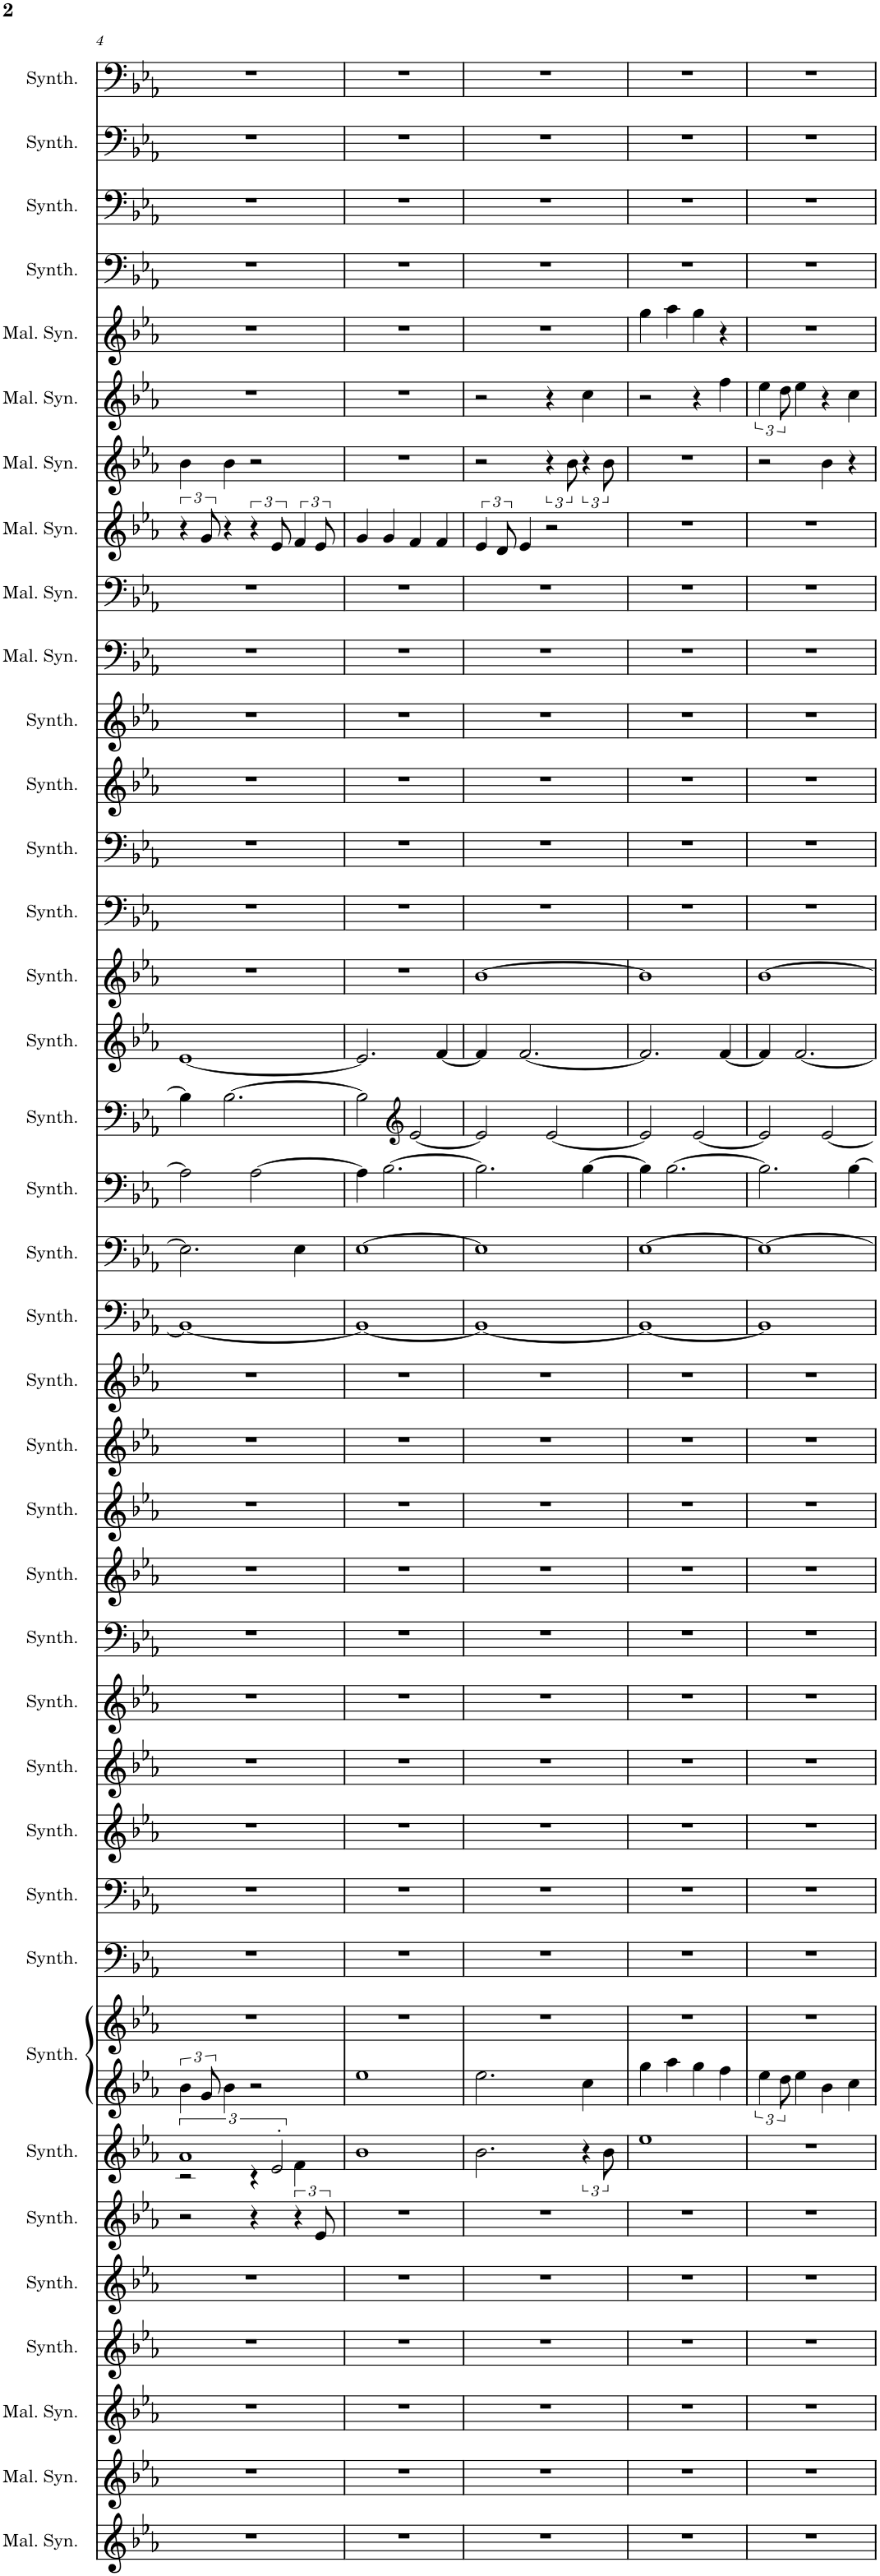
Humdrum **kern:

**kern	**kern	**kern	**kern	**kern	**kern	**kern	**kern	**kern	**kern	**kern	**kern	**kern	**kern	**kern	**kern	**kern	**kern	**kern	**kern	**kern	**kern	**kern	**kern	**kern	**kern	**kern	**kern	**kern	**kern	**kern	**kern	**kern	**kern	**kern	**kern	**kern	**kern	**kern
*part38	*part37	*part36	*part35	*part34	*part33	*part32	*part31	*part31	*part30	*part29	*part28	*part27	*part26	*part25	*part24	*part23	*part22	*part21	*part20	*part19	*part18	*part17	*part16	*part15	*part14	*part13	*part12	*part11	*part10	*part9	*part8	*part7	*part6	*part5	*part4	*part3	*part2	*part1
*staff39	*staff38	*staff37	*staff36	*staff35	*staff34	*staff33	*staff32	*staff31	*staff30	*staff29	*staff28	*staff27	*staff26	*staff25	*staff24	*staff23	*staff22	*staff21	*staff20	*staff19	*staff18	*staff17	*staff16	*staff15	*staff14	*staff13	*staff12	*staff11	*staff10	*staff9	*staff8	*staff7	*staff6	*staff5	*staff4	*staff3	*staff2	*staff1
*I"Mallet Synthesizer	*I"Mallet Synthesizer	*I"Mallet Synthesizer, Synth	*I"Saw Synthesizer	*I"Saw Synthesizer	*I"Saw Synthesizer	*I"Saw Synthesizer	*I"Saw Synthesizer, Piano	*	*I"Saw Synthesizer	*I"Saw Synthesizer	*I"Saw Synthesizer	*I"Saw Synthesizer	*I"Saw Synthesizer, Harmony 2	*I"Saw Synthesizer	*I"Saw Synthesizer	*I"Saw Synthesizer	*I"Saw Synthesizer	*I"Saw Synthesizer, Harmony 1	*I"String Synthesizer	*I"String Synthesizer	*I"String Synthesizer	*I"String Synthesizer	*I"String Synthesizer	*I"String Synthesizer, Clean GTR	*I"String Synthesizer	*I"String Synthesizer	*I"String Synthesizer	*I"String Synthesizer, Choir	*I"Mallet Synthesizer	*I"Mallet Synthesizer	*I"Mallet Synthesizer	*I"Mallet Synthesizer	*I"Mallet Synthesizer	*I"Mallet Synthesizer, Center Lead 1	*I"Bass Synthesizer	*I"Bass Synthesizer	*I"Bass Synthesizer	*I"Bass Synthesizer, Bass GTR
*I'Mal. Syn.	*I'Mal. Syn.	*I'Mal. Syn.	*I'Synth.	*I'Synth.	*I'Synth.	*I'Synth.	*I'Synth.	*	*I'Synth.	*I'Synth.	*I'Synth.	*I'Synth.	*I'Synth.	*I'Synth.	*I'Synth.	*I'Synth.	*I'Synth.	*I'Synth.	*I'Synth.	*I'Synth.	*I'Synth.	*I'Synth.	*I'Synth.	*I'Synth.	*I'Synth.	*I'Synth.	*I'Synth.	*I'Synth.	*I'Mal. Syn.	*I'Mal. Syn.	*I'Mal. Syn.	*I'Mal. Syn.	*I'Mal. Syn.	*I'Mal. Syn.	*I'Synth.	*I'Synth.	*I'Synth.	*I'Synth.
!!LO:PB:g=z
*clefG2	*clefG2	*clefG2	*clefG2	*clefG2	*clefG2	*clefG2	*clefG2	*clefG2	*clefF4	*clefF4	*clefG2	*clefG2	*clefG2	*clefF4	*clefG2	*clefG2	*clefG2	*clefG2	*clefF4	*clefF4	*clefF4	*clefF4	*clefG2	*clefG2	*clefF4	*clefF4	*clefG2	*clefG2	*clefF4	*clefF4	*clefG2	*clefG2	*clefG2	*clefG2	*clefF4	*clefF4	*clefF4	*clefF4
*k[b-e-a-]	*k[b-e-a-]	*k[b-e-a-]	*k[b-e-a-]	*k[b-e-a-]	*k[b-e-a-]	*k[b-e-a-]	*k[b-e-a-]	*k[b-e-a-]	*k[b-e-a-]	*k[b-e-a-]	*k[b-e-a-]	*k[b-e-a-]	*k[b-e-a-]	*k[b-e-a-]	*k[b-e-a-]	*k[b-e-a-]	*k[b-e-a-]	*k[b-e-a-]	*k[b-e-a-]	*k[b-e-a-]	*k[b-e-a-]	*k[b-e-a-]	*k[b-e-a-]	*k[b-e-a-]	*k[b-e-a-]	*k[b-e-a-]	*k[b-e-a-]	*k[b-e-a-]	*k[b-e-a-]	*k[b-e-a-]	*k[b-e-a-]	*k[b-e-a-]	*k[b-e-a-]	*k[b-e-a-]	*k[b-e-a-]	*k[b-e-a-]	*k[b-e-a-]	*k[b-e-a-]
*M4/4	*M4/4	*M4/4	*M4/4	*M4/4	*M4/4	*M4/4	*M4/4	*M4/4	*M4/4	*M4/4	*M4/4	*M4/4	*M4/4	*M4/4	*M4/4	*M4/4	*M4/4	*M4/4	*M4/4	*M4/4	*M4/4	*M4/4	*M4/4	*M4/4	*M4/4	*M4/4	*M4/4	*M4/4	*M4/4	*M4/4	*M4/4	*M4/4	*M4/4	*M4/4	*M4/4	*M4/4	*M4/4	*M4/4
=4	=4	=4	=4	=4	=4	=4	=4	=4	=4	=4	=4	=4	=4	=4	=4	=4	=4	=4	=4	=4	=4	=4	=4	=4	=4	=4	=4	=4	=4	=4	=4	=4	=4	=4	=4	=4	=4	=4
*	*	*	*	*	*	*^	*	*	*	*	*	*	*	*	*	*	*	*	*	*	*	*	*	*	*	*	*	*	*	*	*	*	*	*	*	*	*	*
1r	1r	1r	1r	1r	2r	3%2a-	2r	6b-\	1r	1r	1r	1r	1r	1r	1r	1r	1r	1r	1r	1BB-_	2.E-\]	2A-\]	4B-\]	[1e-	1r	1r	1r	1r	1r	1r	1r	6r	4b-\	1r	1r	1r	1r	1r	1r
.	.	.	.	.	.	.	.	12g/	.	.	.	.	.	.	.	.	.	.	.	.	.	.	.	.	.	.	.	.	.	.	.	12g/	.	.	.	.	.	.	.
.	.	.	.	.	.	.	.	4b-\	.	.	.	.	.	.	.	.	.	.	.	.	.	.	[2.B-\	.	.	.	.	.	.	.	.	4r	4b-\	.	.	.	.	.	.
.	.	.	.	.	4r	.	4r	2r	.	.	.	.	.	.	.	.	.	.	.	.	.	[2A-\	.	.	.	.	.	.	.	.	.	6r	2r	.	.	.	.	.	.
.	.	.	.	.	.	3e-'/	.	.	.	.	.	.	.	.	.	.	.	.	.	.	.	.	.	.	.	.	.	.	.	.	.	12e-/	.	.	.	.	.	.	.
.	.	.	.	.	6r	.	4f\	.	.	.	.	.	.	.	.	.	.	.	.	.	4E-\	.	.	.	.	.	.	.	.	.	.	6f/	.	.	.	.	.	.	.
.	.	.	.	.	12e-/	.	.	.	.	.	.	.	.	.	.	.	.	.	.	.	.	.	.	.	.	.	.	.	.	.	.	12e-/	.	.	.	.	.	.	.
*	*	*	*	*	*	*v	*v	*	*	*	*	*	*	*	*	*	*	*	*	*	*	*	*	*	*	*	*	*	*	*	*	*	*	*	*	*	*	*	*
=5	=5	=5	=5	=5	=5	=5	=5	=5	=5	=5	=5	=5	=5	=5	=5	=5	=5	=5	=5	=5	=5	=5	=5	=5	=5	=5	=5	=5	=5	=5	=5	=5	=5	=5	=5	=5	=5	=5
1r	1r	1r	1r	1r	1r	1b-	1ee-	1r	1r	1r	1r	1r	1r	1r	1r	1r	1r	1r	1BB-_	[1E-	4A-\]	2B-\]	2.e-/]	1r	1r	1r	1r	1r	1r	1r	4g/	1r	1r	1r	1r	1r	1r	1r
.	.	.	.	.	.	.	.	.	.	.	.	.	.	.	.	.	.	.	.	.	[2.B-\	.	.	.	.	.	.	.	.	.	4g/	.	.	.	.	.	.	.
*	*	*	*	*	*	*	*	*	*	*	*	*	*	*	*	*	*	*	*	*	*	*clefG2	*	*	*	*	*	*	*	*	*	*	*	*	*	*	*	*
.	.	.	.	.	.	.	.	.	.	.	.	.	.	.	.	.	.	.	.	.	.	[2e-/	.	.	.	.	.	.	.	.	4f/	.	.	.	.	.	.	.
.	.	.	.	.	.	.	.	.	.	.	.	.	.	.	.	.	.	.	.	.	.	.	[4f/	.	.	.	.	.	.	.	4f/	.	.	.	.	.	.	.
=6	=6	=6	=6	=6	=6	=6	=6	=6	=6	=6	=6	=6	=6	=6	=6	=6	=6	=6	=6	=6	=6	=6	=6	=6	=6	=6	=6	=6	=6	=6	=6	=6	=6	=6	=6	=6	=6	=6
1r	1r	1r	1r	1r	1r	2.b-\	2.ee-\	1r	1r	1r	1r	1r	1r	1r	1r	1r	1r	1r	1BB-_	1E-]	2.B-\]	2e-/]	4f/]	[1b-	1r	1r	1r	1r	1r	1r	6e-/	2r	2r	1r	1r	1r	1r	1r
.	.	.	.	.	.	.	.	.	.	.	.	.	.	.	.	.	.	.	.	.	.	.	.	.	.	.	.	.	.	.	12d/	.	.	.	.	.	.	.
.	.	.	.	.	.	.	.	.	.	.	.	.	.	.	.	.	.	.	.	.	.	.	[2.f/	.	.	.	.	.	.	.	4e-/	.	.	.	.	.	.	.
.	.	.	.	.	.	.	.	.	.	.	.	.	.	.	.	.	.	.	.	.	.	[2e-/	.	.	.	.	.	.	.	.	2r	6r	4r	.	.	.	.	.
.	.	.	.	.	.	.	.	.	.	.	.	.	.	.	.	.	.	.	.	.	.	.	.	.	.	.	.	.	.	.	.	12b-\	.	.	.	.	.	.
.	.	.	.	.	.	6r	4cc\	.	.	.	.	.	.	.	.	.	.	.	.	.	[4B-\	.	.	.	.	.	.	.	.	.	.	6r	4cc\	.	.	.	.	.
.	.	.	.	.	.	12b-\	.	.	.	.	.	.	.	.	.	.	.	.	.	.	.	.	.	.	.	.	.	.	.	.	.	12b-\	.	.	.	.	.	.
=7	=7	=7	=7	=7	=7	=7	=7	=7	=7	=7	=7	=7	=7	=7	=7	=7	=7	=7	=7	=7	=7	=7	=7	=7	=7	=7	=7	=7	=7	=7	=7	=7	=7	=7	=7	=7	=7	=7
1r	1r	1r	1r	1r	1r	1ee-	4gg\	1r	1r	1r	1r	1r	1r	1r	1r	1r	1r	1r	1BB-_	[1E-	4B-\]	2e-/]	2.f/]	1b-]	1r	1r	1r	1r	1r	1r	1r	1r	2r	4gg\	1r	1r	1r	1r
.	.	.	.	.	.	.	4aa-\	.	.	.	.	.	.	.	.	.	.	.	.	.	[2.B-\	.	.	.	.	.	.	.	.	.	.	.	.	4aa-\	.	.	.	.
.	.	.	.	.	.	.	4gg\	.	.	.	.	.	.	.	.	.	.	.	.	.	.	[2e-/	.	.	.	.	.	.	.	.	.	.	4r	4gg\	.	.	.	.
.	.	.	.	.	.	.	4ff\	.	.	.	.	.	.	.	.	.	.	.	.	.	.	.	[4f/	.	.	.	.	.	.	.	.	.	4ff\	4r	.	.	.	.
=8	=8	=8	=8	=8	=8	=8	=8	=8	=8	=8	=8	=8	=8	=8	=8	=8	=8	=8	=8	=8	=8	=8	=8	=8	=8	=8	=8	=8	=8	=8	=8	=8	=8	=8	=8	=8	=8	=8
1r	1r	1r	1r	1r	1r	1r	6ee-\	1r	1r	1r	1r	1r	1r	1r	1r	1r	1r	1r	1BB-]	1E-_	2.B-\]	2e-/]	4f/]	[1b-	1r	1r	1r	1r	1r	1r	1r	2r	6ee-\	1r	1r	1r	1r	1r
.	.	.	.	.	.	.	12dd\	.	.	.	.	.	.	.	.	.	.	.	.	.	.	.	.	.	.	.	.	.	.	.	.	.	12dd\	.	.	.	.	.
.	.	.	.	.	.	.	4ee-\	.	.	.	.	.	.	.	.	.	.	.	.	.	.	.	[2.f/	.	.	.	.	.	.	.	.	.	4ee-\	.	.	.	.	.
.	.	.	.	.	.	.	4b-\	.	.	.	.	.	.	.	.	.	.	.	.	.	.	[2e-/	.	.	.	.	.	.	.	.	.	4b-\	4r	.	.	.	.	.
.	.	.	.	.	.	.	4cc\	.	.	.	.	.	.	.	.	.	.	.	.	.	[4B-\	.	.	.	.	.	.	.	.	.	.	4r	4cc\	.	.	.	.	.
=	=	=	=	=	=	=	=	=	=	=	=	=	=	=	=	=	=	=	=	=	=	=	=	=	=	=	=	=	=	=	=	=	=	=	=	=	=	=
*-	*-	*-	*-	*-	*-	*-	*-	*-	*-	*-	*-	*-	*-	*-	*-	*-	*-	*-	*-	*-	*-	*-	*-	*-	*-	*-	*-	*-	*-	*-	*-	*-	*-	*-	*-	*-	*-	*-
